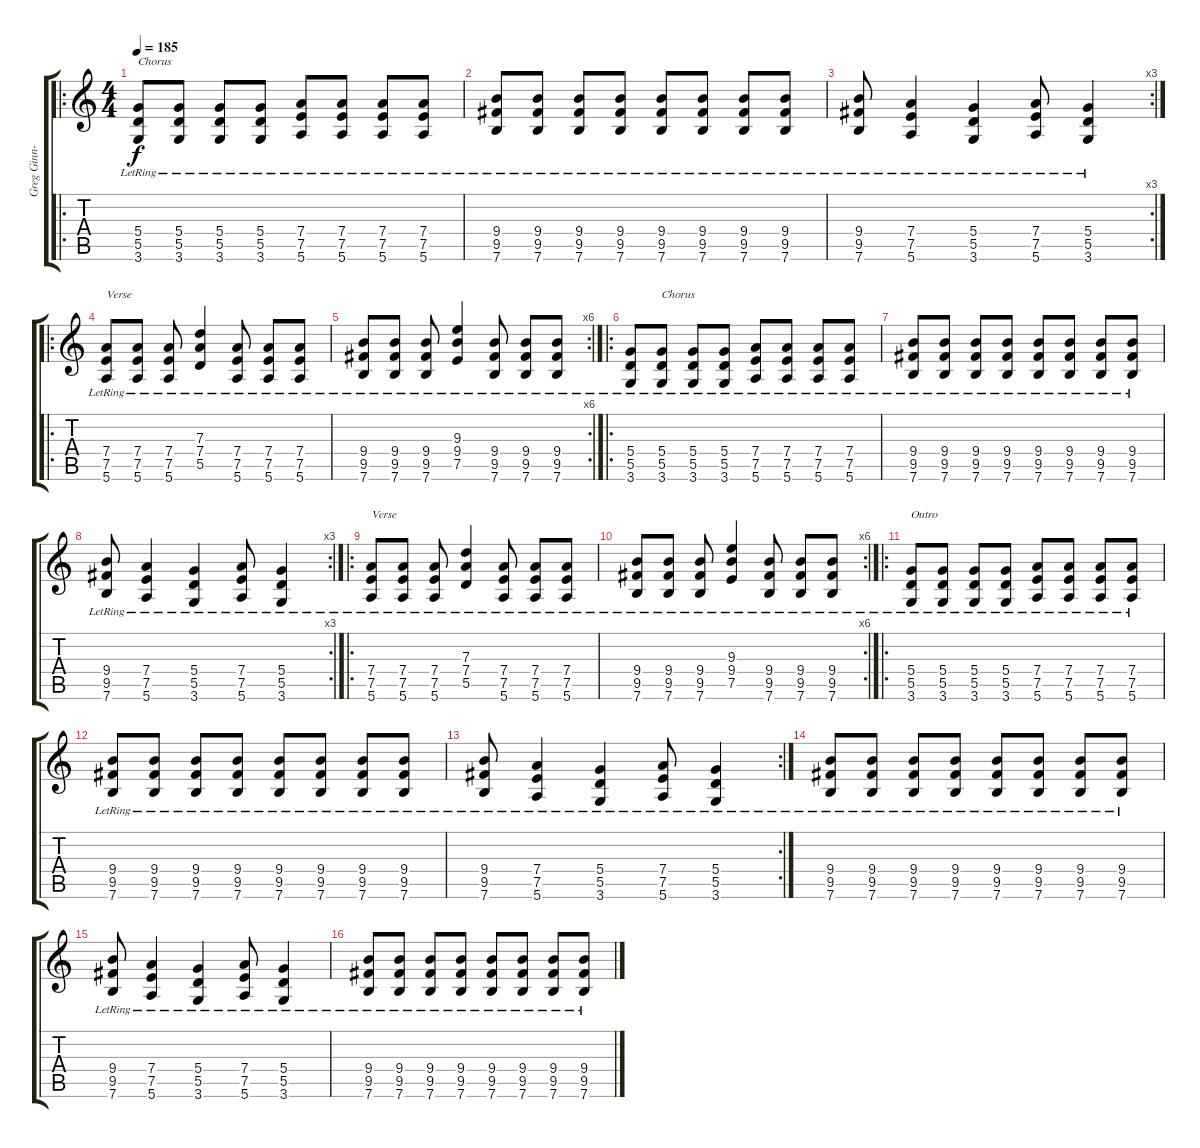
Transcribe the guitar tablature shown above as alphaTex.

\track ("Greg Ginn- Guitar" "Greg Ginn-") {instrument overdrivenguitar}
\staff {score tabs}
\tuning (E4 B3 G3 D3 A2 E2) {hide}
\ro
\ts (4 4)
\tempo 185
\clef g2
\ks c
(5.4{lr} 5.5{lr} 3.6{lr}).8{txt "Chorus" dy f} (5.4{lr} 5.5{lr} 3.6{lr}).8 (5.4{lr} 5.5{lr} 3.6{lr}).8 (5.4{lr} 5.5{lr} 3.6{lr}).8 (7.4{lr} 7.5{lr} 5.6{lr}).8 (7.4{lr} 7.5{lr} 5.6{lr}).8 (7.4{lr} 7.5{lr} 5.6{lr}).8 (7.4{lr} 7.5{lr} 5.6{lr}).8 |
(9.4{lr} 9.5{lr} 7.6{lr}).8 (9.4{lr} 9.5{lr} 7.6{lr}).8 (9.4{lr} 9.5{lr} 7.6{lr}).8 (9.4{lr} 9.5{lr} 7.6{lr}).8 (9.4{lr} 9.5{lr} 7.6{lr}).8 (9.4{lr} 9.5{lr} 7.6{lr}).8 (9.4{lr} 9.5{lr} 7.6{lr}).8 (9.4{lr} 9.5{lr} 7.6{lr}).8 |
\rc 3
(9.4{lr} 9.5{lr} 7.6{lr}).8 (7.4{lr} 7.5{lr} 5.6{lr}).4 (5.4{lr} 5.5{lr} 3.6{lr}).4 (7.4{lr} 7.5{lr} 5.6{lr}).8 (5.4{lr} 5.5{lr} 3.6{lr}).4 |
\ro
(7.4{lr} 7.5{lr} 5.6{lr}).8{txt "Verse"} (7.4{lr} 7.5{lr} 5.6{lr}).8 (7.4{lr} 7.5{lr} 5.6{lr}).8 (7.3 7.4{lr} 5.5{lr}).4 (7.4{lr} 7.5{lr} 5.6).8 (7.4{lr} 7.5{lr} 5.6{lr}).8 (7.4{lr} 7.5{lr} 5.6{lr}).8 |
\rc 6
(9.4{lr} 9.5{lr} 7.6{lr}).8 (9.4{lr} 9.5{lr} 7.6{lr}).8 (9.4{lr} 9.5{lr} 7.6{lr}).8 (9.3 9.4{lr} 7.5{lr}).4 (9.4{lr} 9.5{lr} 7.6).8 (9.4{lr} 9.5{lr} 7.6{lr}).8 (9.4{lr} 9.5{lr} 7.6{lr}).8 |
\ro
(5.4{lr} 5.5{lr} 3.6{lr}).8 (5.4{lr} 5.5{lr} 3.6{lr}).8{txt "Chorus"} (5.4{lr} 5.5{lr} 3.6{lr}).8 (5.4{lr} 5.5{lr} 3.6{lr}).8 (7.4{lr} 7.5{lr} 5.6{lr}).8 (7.4{lr} 7.5{lr} 5.6{lr}).8 (7.4{lr} 7.5{lr} 5.6{lr}).8 (7.4{lr} 7.5{lr} 5.6{lr}).8 |
(9.4{lr} 9.5{lr} 7.6{lr}).8 (9.4{lr} 9.5{lr} 7.6{lr}).8 (9.4{lr} 9.5{lr} 7.6{lr}).8 (9.4{lr} 9.5{lr} 7.6{lr}).8 (9.4{lr} 9.5{lr} 7.6{lr}).8 (9.4{lr} 9.5{lr} 7.6{lr}).8 (9.4{lr} 9.5{lr} 7.6{lr}).8 (9.4{lr} 9.5{lr} 7.6{lr}).8 |
\rc 3
(9.4{lr} 9.5{lr} 7.6{lr}).8 (7.4{lr} 7.5{lr} 5.6{lr}).4 (5.4{lr} 5.5{lr} 3.6{lr}).4 (7.4{lr} 7.5{lr} 5.6{lr}).8 (5.4{lr} 5.5{lr} 3.6{lr}).4 |
\ro
(7.4{lr} 7.5{lr} 5.6{lr}).8{txt "Verse"} (7.4{lr} 7.5{lr} 5.6{lr}).8 (7.4{lr} 7.5{lr} 5.6{lr}).8 (7.3 7.4{lr} 5.5{lr}).4 (7.4{lr} 7.5{lr} 5.6).8 (7.4{lr} 7.5{lr} 5.6{lr}).8 (7.4{lr} 7.5{lr} 5.6{lr}).8 |
\rc 6
(9.4{lr} 9.5{lr} 7.6{lr}).8 (9.4{lr} 9.5{lr} 7.6{lr}).8 (9.4{lr} 9.5{lr} 7.6{lr}).8 (9.3 9.4{lr} 7.5{lr}).4 (9.4{lr} 9.5{lr} 7.6).8 (9.4{lr} 9.5{lr} 7.6{lr}).8 (9.4{lr} 9.5{lr} 7.6{lr}).8 |
\ro
(5.4{lr} 5.5{lr} 3.6{lr}).8{txt "Outro"} (5.4{lr} 5.5{lr} 3.6{lr}).8 (5.4{lr} 5.5{lr} 3.6{lr}).8 (5.4{lr} 5.5{lr} 3.6{lr}).8 (7.4{lr} 7.5{lr} 5.6{lr}).8 (7.4{lr} 7.5{lr} 5.6{lr}).8 (7.4{lr} 7.5{lr} 5.6{lr}).8 (7.4{lr} 7.5{lr} 5.6{lr}).8 |
(9.4{lr} 9.5{lr} 7.6{lr}).8 (9.4{lr} 9.5{lr} 7.6{lr}).8 (9.4{lr} 9.5{lr} 7.6{lr}).8 (9.4{lr} 9.5{lr} 7.6{lr}).8 (9.4{lr} 9.5{lr} 7.6{lr}).8 (9.4{lr} 9.5{lr} 7.6{lr}).8 (9.4{lr} 9.5{lr} 7.6{lr}).8 (9.4{lr} 9.5{lr} 7.6{lr}).8 |
\rc 2
(9.4{lr} 9.5{lr} 7.6{lr}).8 (7.4{lr} 7.5{lr} 5.6{lr}).4 (5.4{lr} 5.5{lr} 3.6{lr}).4 (7.4{lr} 7.5{lr} 5.6{lr}).8 (5.4{lr} 5.5{lr} 3.6{lr}).4 |
(9.4{lr} 9.5{lr} 7.6{lr}).8 (9.4{lr} 9.5{lr} 7.6{lr}).8 (9.4{lr} 9.5{lr} 7.6{lr}).8 (9.4{lr} 9.5{lr} 7.6{lr}).8 (9.4{lr} 9.5{lr} 7.6{lr}).8 (9.4{lr} 9.5{lr} 7.6{lr}).8 (9.4{lr} 9.5{lr} 7.6{lr}).8 (9.4{lr} 9.5{lr} 7.6{lr}).8 |
(9.4{lr} 9.5{lr} 7.6{lr}).8 (7.4{lr} 7.5{lr} 5.6{lr}).4 (5.4{lr} 5.5{lr} 3.6{lr}).4 (7.4{lr} 7.5{lr} 5.6{lr}).8 (5.4{lr} 5.5{lr} 3.6{lr}).4 |
(9.4{lr} 9.5{lr} 7.6{lr}).8 (9.4{lr} 9.5{lr} 7.6{lr}).8 (9.4{lr} 9.5{lr} 7.6{lr}).8 (9.4{lr} 9.5{lr} 7.6{lr}).8 (9.4{lr} 9.5{lr} 7.6{lr}).8 (9.4{lr} 9.5{lr} 7.6{lr}).8 (9.4{lr} 9.5{lr} 7.6{lr}).8 (9.4{lr} 9.5{lr} 7.6{lr}).8
